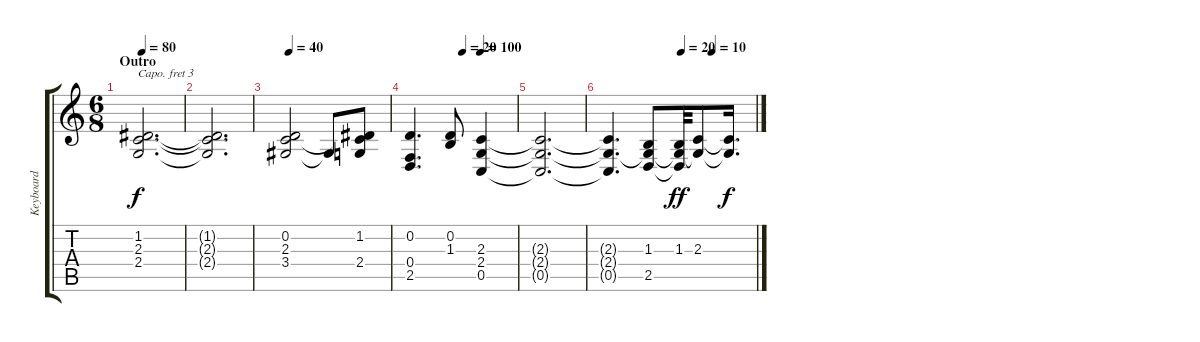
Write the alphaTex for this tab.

\track ("Keyboard" "Keyboard") {instrument stringensemble2}
\staff {score tabs}
\capo 3
\tuning (E4 B3 G3 D3 A2 E2) {hide}
\ts (6 8)
\section ("" "Outro")
\tempo 80
\clef g2
\ks c
(1.2 2.3{t} 2.4).2{d dy f} |
(1.2{t} 2.3{t} 2.4{t}).2{d} |
\tempo 40
(0.2 2.3 3.4).2{volume 10} 3.4{t}.8{volume 5} (1.2 2.3{t} 2.4).8 |
\tempo (20 0.5)
\tempo (100 0.6666666666666666)
(0.2 0.4 2.5).4{d} (0.2 1.3).8 (2.3 2.4 0.5).4 |
(2.3{t} 2.4{t} 0.5{t}).2{d} |
\tempo (20 0.5)
\tempo (10 0.7083333333333334)
(2.3{t} 2.4{t} 0.5{t}).4{d} (1.3 2.4{t} 2.5).8 (1.3 2.4{t} 2.5{t}).32{dy ff} (2.3 2.4{t}).8{volume 0} (2.3{t} 2.4{t}).16{d dy f}
